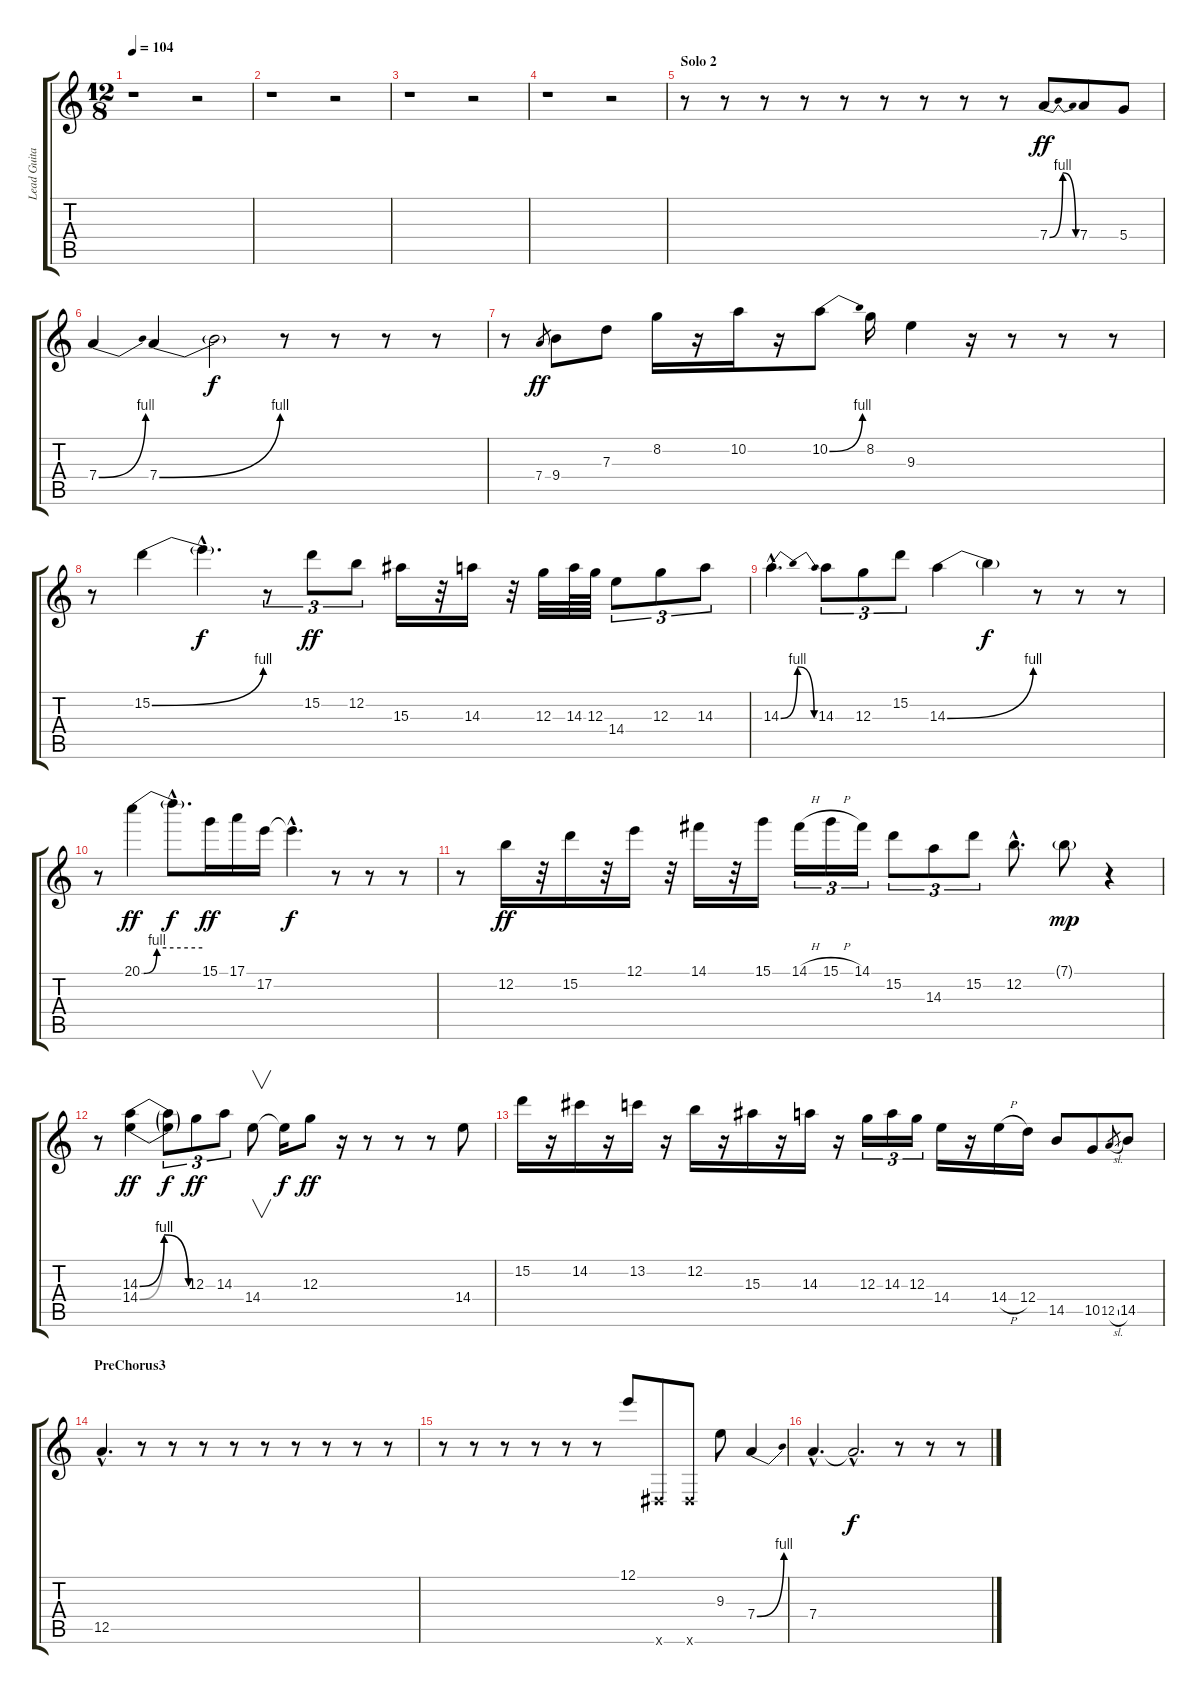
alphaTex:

\track ("Lead Guitar - John Miles" "Lead Guita") {instrument distortionguitar}
\staff {score tabs}
\tuning (E4 B3 G3 D3 A2 E2) {hide}
\ts (12 8)
\tempo 104
\clef g2
\ks c
r.1{dy ff} r.2 |
r.1 r.2 |
r.1 r.2 |
r.1 r.2 |
\section ("" "Solo 2")
r.8 r.8 r.8 r.8 r.8 r.8 r.8 r.8 r.8 7.4{be (bendrelease 0 0 20 4 50 4 60 0)}.8 7.4.8 5.4.8 |
7.4{be (bend 0 0 60 4)}.4 7.4{be (bend 0 0 60 4)}.4 7.4{t}.2{dy f} r.8 r.8 r.8 r.8 |
r.8 7.4.8{gr dy ff} 9.4.8 7.3.8 8.2.16 r.16 10.2.16 r.16 10.2{be (bend 0 0 60 4)}.8 8.2.16 9.3.4 r.16 r.8 r.8 r.8 |
r.8 15.2{be (bend 0 0 60 4)}.4 15.2{hac t}.4{d dy f} r.8{tu (3 2)} 15.2.8{tu (3 2) dy ff} 12.2.8{tu (3 2)} 15.3.16 r.32 14.3.16 r.32 12.3.32 14.3.64 12.3.64 14.4.8{tu (3 2)} 12.3.8{tu (3 2)} 14.3.8{tu (3 2)} |
14.3{be (bendrelease 0 0 15 4 55 4 60 0) hac}.4{d} 14.3.8{tu (3 2)} 12.3.8{tu (3 2)} 15.2.8{tu (3 2)} 14.3{be (bend 0 0 60 4)}.4 14.3{t}.4{dy f} r.8 r.8 r.8 |
r.8 20.1{be (custom 0 0 2 0 15 4 60 4)}.4{dy ff} 20.1{hac t}.8{d dy f} 15.1.16{dy ff} 17.1.16 17.2.16 17.2{hac t}.4{d dy f} r.8 r.8 r.8 |
r.8 12.2.16{dy ff} r.32 15.2.16 r.32 12.1.16 r.32 14.1.16 r.32 15.1.16 14.1{h}.16{tu (3 2)} 15.1{h}.16{tu (3 2)} 14.1.16{tu (3 2)} 15.2.8{tu (3 2)} 14.3.8{tu (3 2)} 15.2.8{tu (3 2)} 12.2{hac}.8{d} 7.1{g}.8{dy mp} r.4 |
r.8 (14.3{be (bendrelease 0 0 5 4 45 4 60 0)} 14.4{be (bendrelease 0 0 5 4 45 4 60 0)}).4{dy ff} (14.3{t} 14.4{t}).8{tu (3 2) dy f} 12.3.8{tu (3 2) dy ff} 14.3.8{tu (3 2)} 14.4.8{v} 14.4{t}.16{dy f} 12.3.8{dy ff} r.16 r.8 r.8 r.8 14.4.8 |
15.2.16 r.16 14.2.16 r.16 13.2.16 r.16 12.2.16 r.16 15.3.16 r.16 14.3.16 r.16 12.3.16{tu (3 2)} 14.3.16{tu (3 2)} 12.3.16{tu (3 2)} 14.4.16 r.16 14.4{h}.16 12.4.16 14.5.8 10.5.8 12.5{sl}.8{gr} 14.5.8 |
\section ("" "PreChorus3")
12.5{hac}.4{d} r.8 r.8 r.8 r.8 r.8 r.8 r.8 r.8 r.8 |
r.8 r.8 r.8 r.8 r.8 r.8 12.1.8 -1.6{x}.8 -1.6{x}.8 9.3.8 7.4{be (bend 0 0 60 4)}.4 |
7.4{hac}.4{d} 7.4{hac t}.2{d dy f} r.8 r.8 r.8
